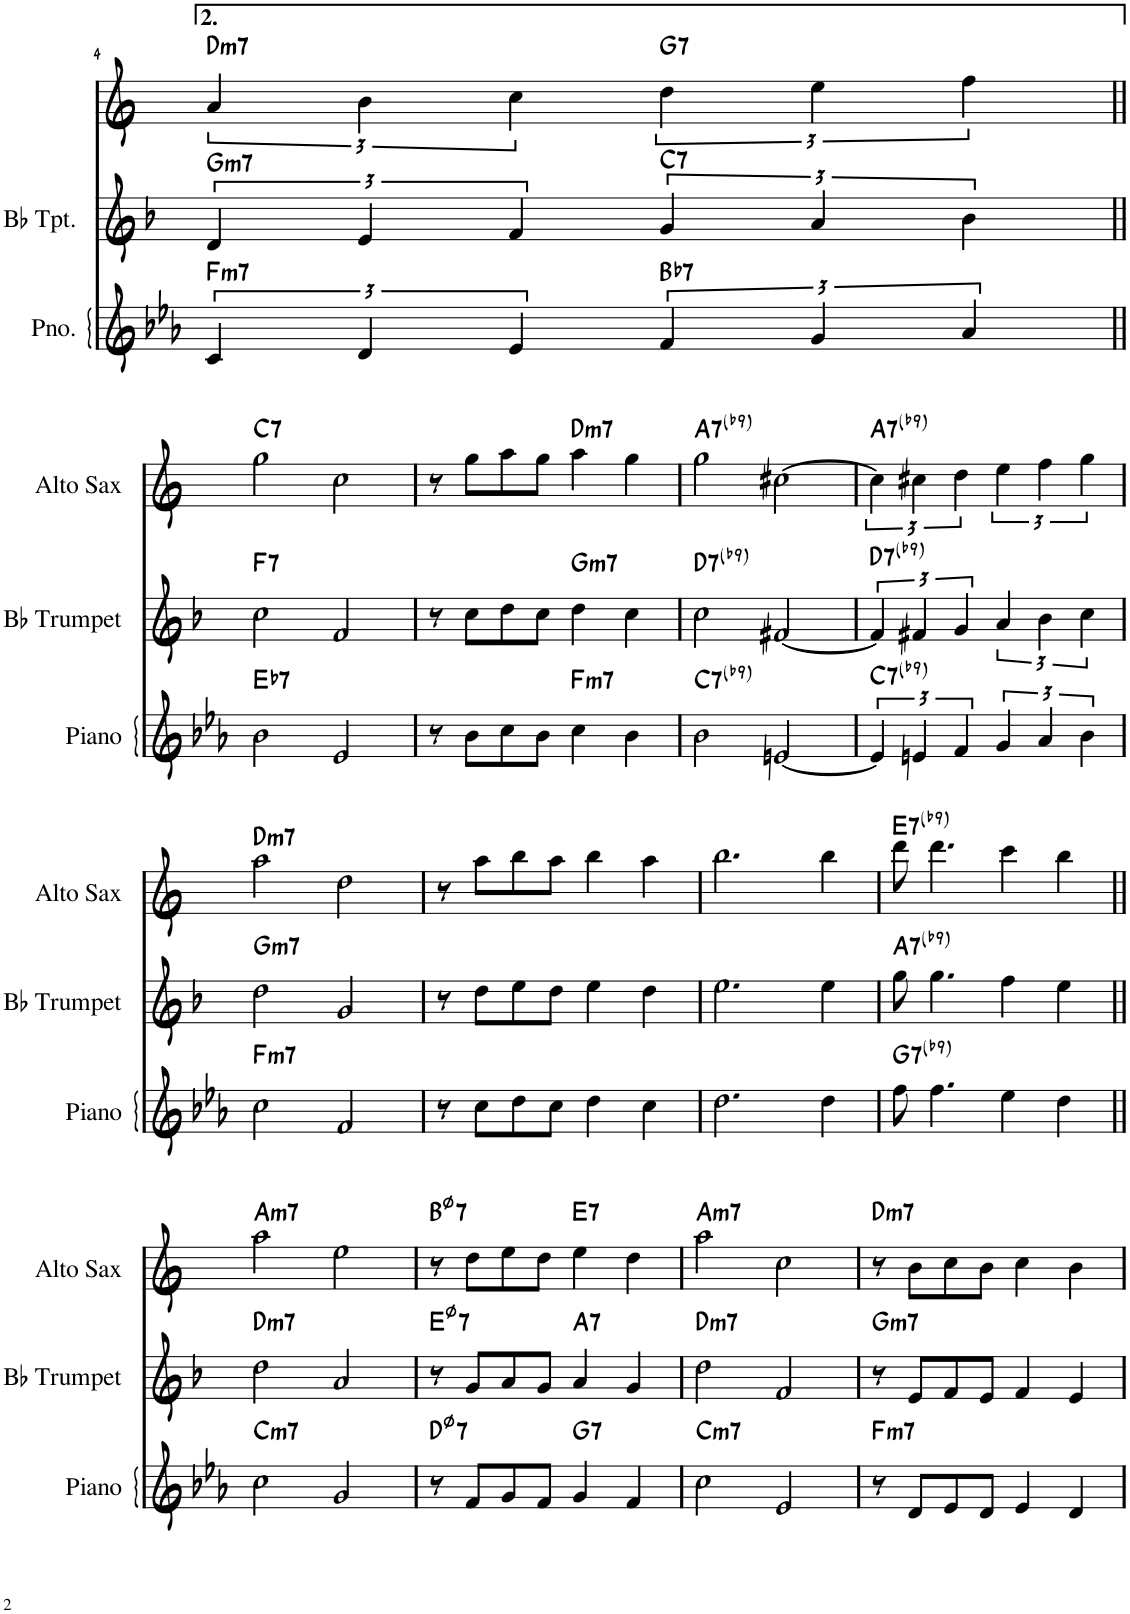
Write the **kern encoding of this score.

**kern	**harte	**kern	**harte	**kern	**harte
*part3	*part3	*part2	*part2	*part1	*part1
*staff3	*	*staff2	*	*staff1	*
*I"Piano	*	*I"Bb Trumpet	*	*I"Alto Sax	*
*I'Pno.	*	*I'Bb Tpt.	*	*I'Sax	*
!!LO:PB:g=z
*clefG2	*	*clefG2	*	*clefG2	*
*	*	*Trd1c2	*	*Trd5c9	*
*k[b-e-a-]	*	*k[b-]	*	*k[]	*
*M4/4	*	*M4/4	*	*M4/4	*
=4	=4	=4	=4	=4	=4
!	!LO:H:kt=m7	!	!LO:H:kt=m7	!	!LO:H:kt=m7
6c/	F:min7	6d/	G:min7	6a/	D:min7
6d/	.	6e/	.	6b\	.
6e-/	.	6f/	.	6cc\	.
!	!LO:H:kt=7	!	!LO:H:kt=7	!	!LO:H:kt=7
6f/	Bb:7	6g/	C:7	6dd\	G:7
6g/	.	6a/	.	6ee\	.
6a-/	.	6b-\	.	6ff\	.
!!LO:LB:g=z
=1||	=1||	=1||	=1||	=1||	=1||
!	!LO:H:kt=7	!	!LO:H:kt=7	!	!LO:H:kt=7
2b-\	Eb:7	2cc\	F:7	2gg\	C:7
2e-/	.	2f/	.	2cc\	.
=2	=2	=2	=2	=2	=2
8r	.	8r	.	8r	.
8b-\L	.	8cc\L	.	8gg\L	.
8cc\	.	8dd\	.	8aa\	.
8b-\J	.	8cc\J	.	8gg\J	.
!	!LO:H:kt=m7	!	!LO:H:kt=m7	!	!LO:H:kt=m7
4cc\	F:min7	4dd\	G:min7	4aa\	D:min7
4b-\	.	4cc\	.	4gg\	.
=3	=3	=3	=3	=3	=3
!	!LO:H:kt=7	!	!LO:H:kt=7	!	!LO:H:kt=7
2b-\	C:7(b9)	2cc\	D:7(b9)	2gg\	A:7(b9)
[2en/	.	[2f#X/	.	[2cc#X\	.
=4	=4	=4	=4	=4	=4
!	!LO:H:kt=7	!	!LO:H:kt=7	!	!LO:H:kt=7
6e/]	C:7(b9)	6f#/]	D:7(b9)	6cc#\]	A:7(b9)
6en/	.	6f#X/	.	6cc#X\	.
6f/	.	6g/	.	6dd\	.
6g/	.	6a/	.	6ee\	.
6a-/	.	6b-\	.	6ff\	.
6b-\	.	6cc\	.	6gg\	.
!!LO:LB:g=z
=1	=1	=1	=1	=1	=1
!	!LO:H:kt=m7	!	!LO:H:kt=m7	!	!LO:H:kt=m7
2cc\	F:min7	2dd\	G:min7	2aa\	D:min7
2f/	.	2g/	.	2dd\	.
=2	=2	=2	=2	=2	=2
8r	.	8r	.	8r	.
8cc\L	.	8dd\L	.	8aa\L	.
8dd\	.	8ee\	.	8bb\	.
8cc\J	.	8dd\J	.	8aa\J	.
4dd\	.	4ee\	.	4bb\	.
4cc\	.	4dd\	.	4aa\	.
=3	=3	=3	=3	=3	=3
2.dd\	.	2.ee\	.	2.bb\	.
4dd\	.	4ee\	.	4bb\	.
=4	=4	=4	=4	=4	=4
!	!LO:H:kt=7	!	!LO:H:kt=7	!	!LO:H:kt=7
8ff\	G:7(b9)	8gg\	A:7(b9)	8ddd\	E:7(b9)
4.ff\	.	4.gg\	.	4.ddd\	.
4ee-\	.	4ff\	.	4ccc\	.
4dd\	.	4ee\	.	4bb\	.
!!LO:LB:g=z
=1||	=1||	=1||	=1||	=1||	=1||
!	!LO:H:kt=m7	!	!LO:H:kt=m7	!	!LO:H:kt=m7
2cc\	C:min7	2dd\	D:min7	2aa\	A:min7
2g/	.	2a/	.	2ee\	.
=2	=2	=2	=2	=2	=2
!	!LO:H:kt=7	!	!LO:H:kt=7	!	!LO:H:kt=7
8r	D:hdim7	8r	E:hdim7	8r	B:hdim7
8f/L	.	8g/L	.	8dd\L	.
8g/	.	8a/	.	8ee\	.
8f/J	.	8g/J	.	8dd\J	.
!	!LO:H:kt=7	!	!LO:H:kt=7	!	!LO:H:kt=7
4g/	G:7	4a/	A:7	4ee\	E:7
4f/	.	4g/	.	4dd\	.
=3	=3	=3	=3	=3	=3
!	!LO:H:kt=m7	!	!LO:H:kt=m7	!	!LO:H:kt=m7
2cc\	C:min7	2dd\	D:min7	2aa\	A:min7
2e-/	.	2f/	.	2cc\	.
=4	=4	=4	=4	=4	=4
!	!LO:H:kt=m7	!	!LO:H:kt=m7	!	!LO:H:kt=m7
8r	F:min7	8r	G:min7	8r	D:min7
8d/L	.	8e/L	.	8b\L	.
8e-/	.	8f/	.	8cc\	.
8d/J	.	8e/J	.	8b\J	.
4e-/	.	4f/	.	4cc\	.
4d/	.	4e/	.	4b\	.
=	=	=	=	=	=
*-	*-	*-	*-	*-	*-
